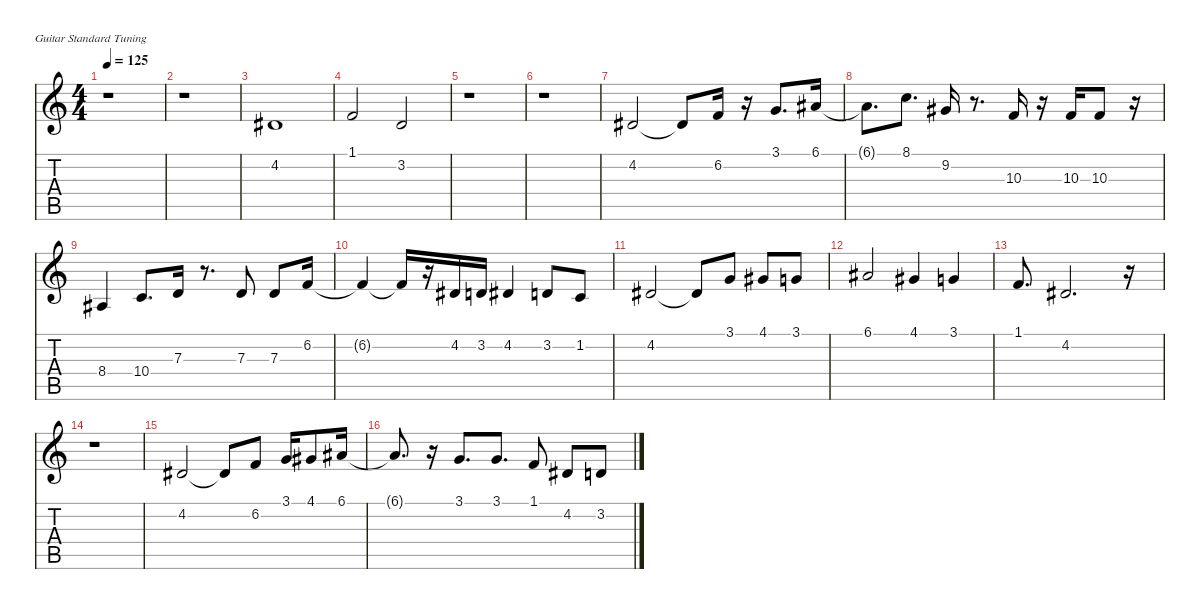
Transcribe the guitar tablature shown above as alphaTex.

\defaultSystemsLayout 4
\hideDynamics
\bracketExtendMode nobrackets
\singleTrackTrackNamePolicy hidden
\multiTrackTrackNamePolicy hidden
\firstSystemTrackNameMode fullname
\firstSystemTrackNameOrientation horizontal
\otherSystemsTrackNameOrientation horizontal
\track ("Efeito 2" "led.synth.") {instrument lead1square}
\staff {score tabs}
\tuning (E4 B3 G3 D3 A2 E2)
\ts (4 4)
\tempo 125
\clef g2
\ks c
r.1{dy f beam Down} |
r.1{beam Down} |
4.2{acc #}.1{beam Up} |
1.1.2{beam Up} 3.2.2{beam Up} |
r.1{beam Down} |
r.1{beam Down} |
4.2{acc #}.2{beam Up} 4.2{t acc #}.8{beam Up} 6.2.16{beam Up} r.16{beam Up} 3.1.8{d beam Up} 6.1{acc #}.16{beam Up} |
6.1{t acc #}.8{d beam Down} 8.1.8{d beam Down} 9.2{acc #}.16{beam Up} r.8{d beam Up} 10.3.16{beam Up} r.16{beam Up} 10.3.16{beam Up} 10.3.8{beam Up} r.16{beam Up} |
8.4{acc #}.4{beam Up} 10.4.8{d beam Up} 7.3.16{beam Up} r.8{d beam Up} 7.3.8{beam Up} 7.3.8{beam Up} 6.2.16{beam Up} |
6.2{t}.4{beam Up} 6.2{t}.16{beam Up} r.16{beam Up} 4.2{acc #}.16{beam Up} 3.2.16{beam Up} 4.2{acc #}.4{beam Up} 3.2.8{beam Up} 1.2.8{beam Up} |
4.2{acc #}.2{beam Up} 4.2{t acc #}.8{beam Up} 3.1.8{beam Up} 4.1{acc #}.8{beam Up} 3.1.8{beam Up} |
6.1{acc #}.2{beam Up} 4.1{acc #}.4{beam Up} 3.1.4{beam Up} |
1.1.8{d beam Up} 4.2{acc #}.2{d beam Up} r.16{beam Up} |
r.1{beam Down} |
4.2{acc #}.2{beam Up} 4.2{t acc #}.8{beam Up} 6.2.8{beam Up} 3.1.16{beam Up} 4.1{acc #}.8{beam Up} 6.1{acc #}.16{beam Up} |
6.1{t acc #}.8{d beam Up} r.16{beam Up} 3.1.8{d beam Up} 3.1.8{d beam Up} 1.1.8{beam Up} 4.2{acc #}.8{beam Up} 3.2.8{beam Up}
